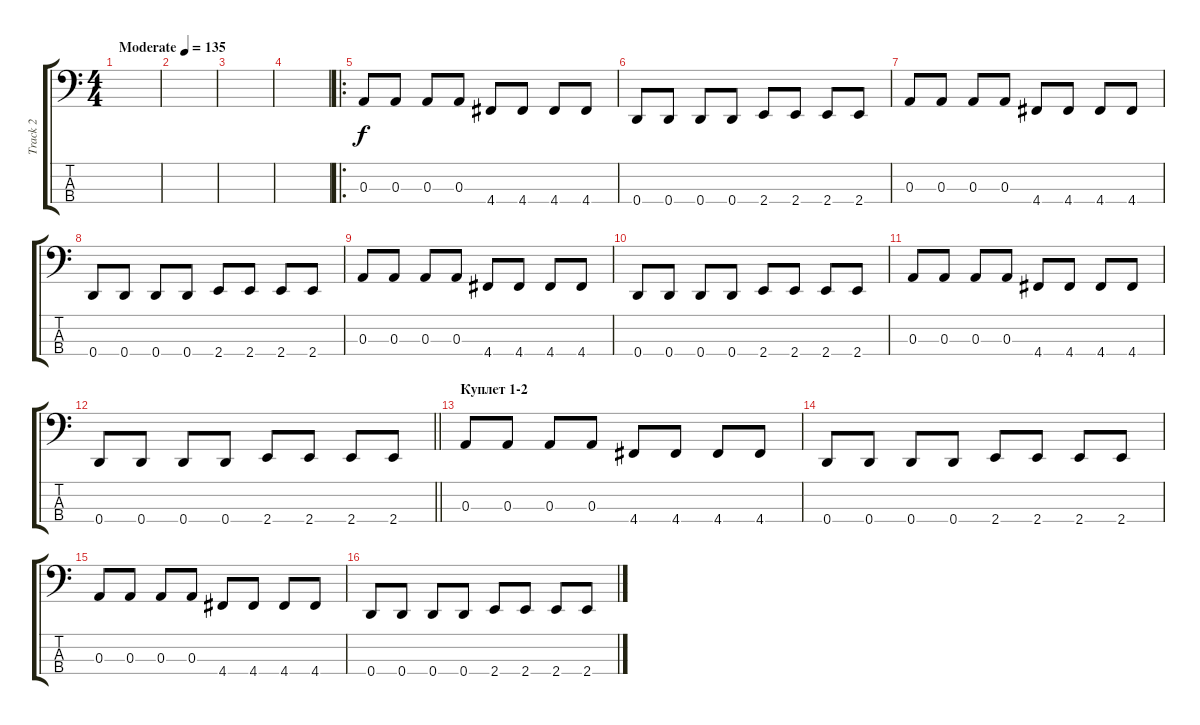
\track ("Track 2" "Track 2") {instrument electricbassfinger}
\staff {score tabs}
\tuning (G2 D2 A1 D1) {hide}
\ts (4 4)
\tempo (135 "Moderate")
\clef f4
\ks c
|
|
|
|
\ro
0.3.8 0.3.8 0.3.8 0.3.8 4.4.8 4.4.8 4.4.8 4.4.8 |
0.4.8 0.4.8 0.4.8 0.4.8 2.4.8 2.4.8 2.4.8 2.4.8 |
0.3.8 0.3.8 0.3.8 0.3.8 4.4.8 4.4.8 4.4.8 4.4.8 |
0.4.8 0.4.8 0.4.8 0.4.8 2.4.8 2.4.8 2.4.8 2.4.8 |
0.3.8 0.3.8 0.3.8 0.3.8 4.4.8 4.4.8 4.4.8 4.4.8 |
0.4.8 0.4.8 0.4.8 0.4.8 2.4.8 2.4.8 2.4.8 2.4.8 |
0.3.8 0.3.8 0.3.8 0.3.8 4.4.8 4.4.8 4.4.8 4.4.8 |
\barLineRight lightlight
0.4.8 0.4.8 0.4.8 0.4.8 2.4.8 2.4.8 2.4.8 2.4.8 |
\section ("" "Куплет 1-2")
0.3.8 0.3.8 0.3.8 0.3.8 4.4.8 4.4.8 4.4.8 4.4.8 |
0.4.8 0.4.8 0.4.8 0.4.8 2.4.8 2.4.8 2.4.8 2.4.8 |
0.3.8 0.3.8 0.3.8 0.3.8 4.4.8 4.4.8 4.4.8 4.4.8 |
0.4.8 0.4.8 0.4.8 0.4.8 2.4.8 2.4.8 2.4.8 2.4.8
